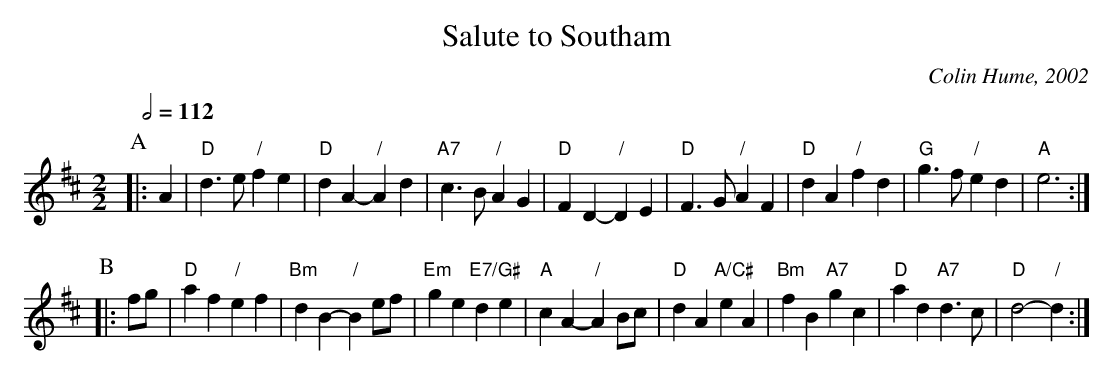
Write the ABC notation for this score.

X:1
T:Salute to Southam
C:Colin Hume, 2002
M:2/2
L:1/4
Q:1/2=112
K:D
P:A
|:A | "D"d3/e/ "/"fe | "D"dA- "/"Ad | "A7"c3/B/ "/"AG | "D"FD- "/"DE |\
"D"F3/G/ "/"AF | "D"dA "/"fd | "G"g3/f/ "/"ed | "A"e3 :|
P:B
|: f/g/ | "D"af "/"ef | "Bm"dB- "/"Be/f/ | "Em"ge "E7/G#"de | "A"cA- "/"AB/c/ |\
"D"dA "A/C#"eA | "Bm"fB "A7"gc | "D"ad "A7"d3/c/ | "D"d2- "/"d :|
